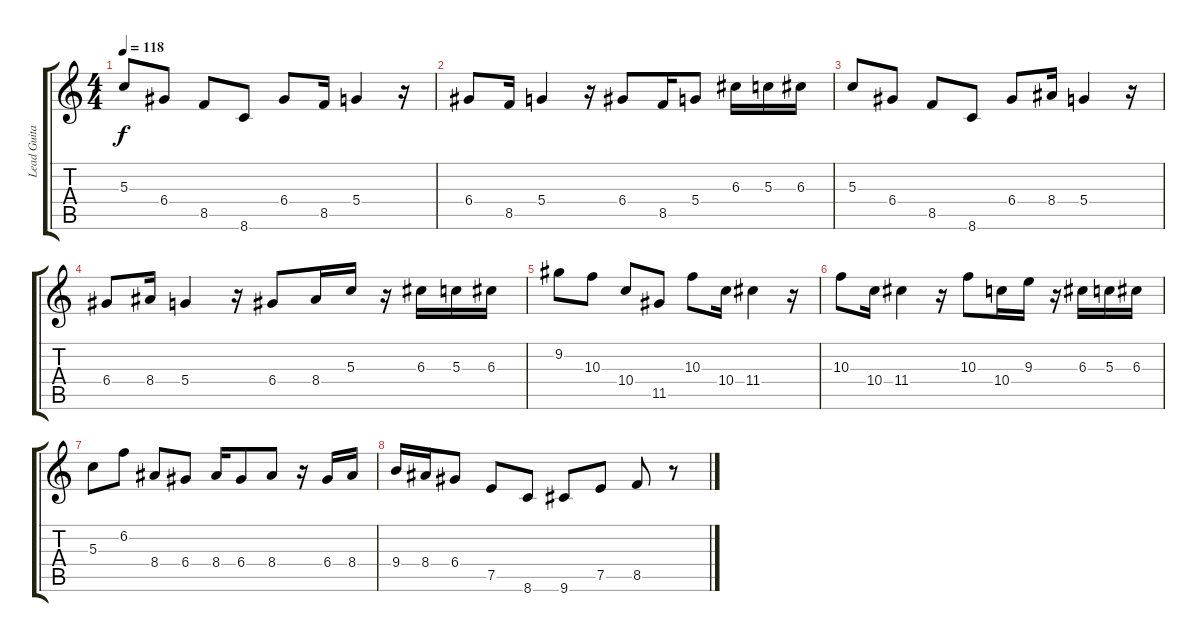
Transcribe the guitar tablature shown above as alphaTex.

\track ("Lead Guitar 2" "Lead Guita") {instrument distortionguitar}
\staff {score tabs}
\tuning (E4 B3 G3 D3 A2 E2) {hide}
\ts (4 4)
\tempo 118
\clef g2
\ks c
5.3.8{dy f} 6.4.8 8.5.8 8.6.8 6.4.8 8.5.16 5.4.4 r.16 |
6.4.8 8.5.16 5.4.4 r.16 6.4.8 8.5.16 5.4.8 6.3.16 5.3.16 6.3.16 |
5.3.8 6.4.8 8.5.8 8.6.8 6.4.8 8.4.16 5.4.4 r.16 |
6.4.8 8.4.16 5.4.4 r.16 6.4.8 8.4.16 5.3.16 r.16 6.3.16 5.3.16 6.3.16 |
9.2.8 10.3.8 10.4.8 11.5.8 10.3.8 10.4.16 11.4.4 r.16 |
10.3.8 10.4.16 11.4.4 r.16 10.3.8 10.4.16 9.3.16 r.16 6.3.16 5.3.16 6.3.16 |
5.3.8 6.2.8 8.4.8 6.4.8 8.4.16 6.4.8 8.4.8 r.16 6.4.16 8.4.16 |
9.4.16 8.4.16 6.4.8 7.5.8 8.6.8 9.6.8 7.5.8 8.5.8 r.8
